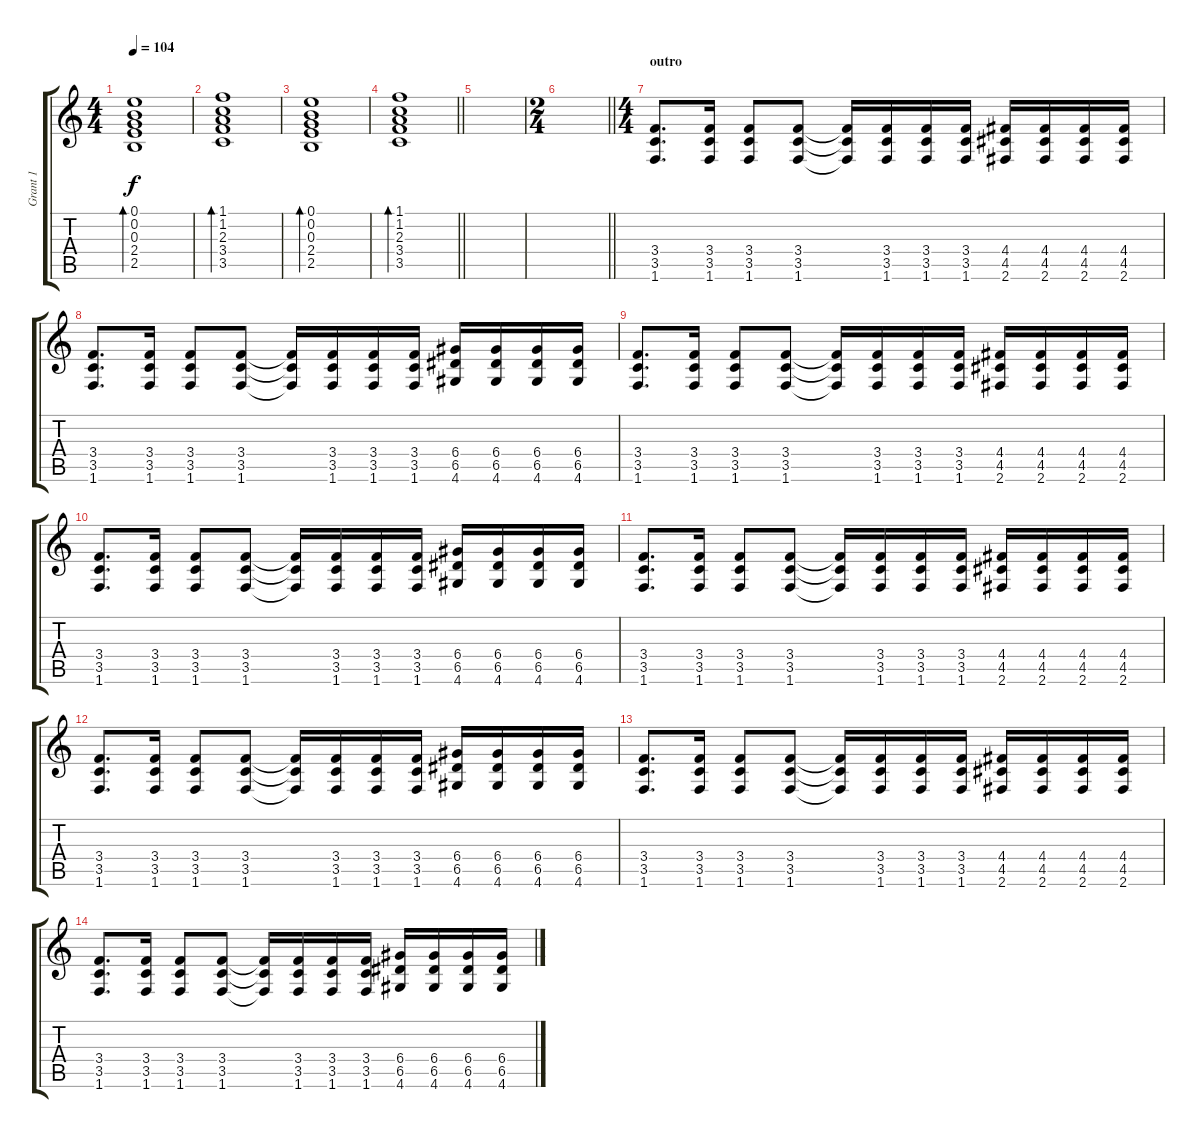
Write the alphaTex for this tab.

\track ("Grant 1" "Grant 1") {instrument overdrivenguitar}
\staff {score tabs}
\tuning (E4 B3 G3 D3 A2 E2) {hide}
\ts (4 4)
\tempo 104
\clef g2
\ks c
(0.1 0.2 0.3 2.4 2.5).1{bd 60 dy f} |
(1.1 1.2 2.3 3.4 3.5).1{bd 60} |
(0.1 0.2 0.3 2.4 2.5).1{bd 60} |
\barLineRight lightlight
(1.1 1.2 2.3 3.4 3.5).1{bd 60} |
|
\ts (2 4)
\barLineRight lightlight
|
\ts (4 4)
\section ("" "outro")
(3.4 3.5 1.6).8{d instrument overdrivenguitar} (3.4 3.5 1.6).16 (3.4 3.5 1.6).8 (3.4 3.5 1.6).8 (3.4{t} 3.5{t} 1.6{t}).16 (3.4 3.5 1.6).16 (3.4 3.5 1.6).16 (3.4 3.5 1.6).16 (4.4 4.5 2.6).16 (4.4 4.5 2.6).16 (4.4 4.5 2.6).16 (4.4 4.5 2.6).16 |
(3.4 3.5 1.6).8{d} (3.4 3.5 1.6).16 (3.4 3.5 1.6).8 (3.4 3.5 1.6).8 (3.4{t} 3.5{t} 1.6{t}).16 (3.4 3.5 1.6).16 (3.4 3.5 1.6).16 (3.4 3.5 1.6).16 (6.4 6.5 4.6).16 (6.4 6.5 4.6).16 (6.4 6.5 4.6).16 (6.4 6.5 4.6).16 |
(3.4 3.5 1.6).8{d} (3.4 3.5 1.6).16 (3.4 3.5 1.6).8 (3.4 3.5 1.6).8 (3.4{t} 3.5{t} 1.6{t}).16 (3.4 3.5 1.6).16 (3.4 3.5 1.6).16 (3.4 3.5 1.6).16 (4.4 4.5 2.6).16 (4.4 4.5 2.6).16 (4.4 4.5 2.6).16 (4.4 4.5 2.6).16 |
(3.4 3.5 1.6).8{d} (3.4 3.5 1.6).16 (3.4 3.5 1.6).8 (3.4 3.5 1.6).8 (3.4{t} 3.5{t} 1.6{t}).16 (3.4 3.5 1.6).16 (3.4 3.5 1.6).16 (3.4 3.5 1.6).16 (6.4 6.5 4.6).16 (6.4 6.5 4.6).16 (6.4 6.5 4.6).16 (6.4 6.5 4.6).16 |
(3.4 3.5 1.6).8{d} (3.4 3.5 1.6).16 (3.4 3.5 1.6).8 (3.4 3.5 1.6).8 (3.4{t} 3.5{t} 1.6{t}).16 (3.4 3.5 1.6).16 (3.4 3.5 1.6).16 (3.4 3.5 1.6).16 (4.4 4.5 2.6).16 (4.4 4.5 2.6).16 (4.4 4.5 2.6).16 (4.4 4.5 2.6).16 |
(3.4 3.5 1.6).8{d} (3.4 3.5 1.6).16 (3.4 3.5 1.6).8 (3.4 3.5 1.6).8 (3.4{t} 3.5{t} 1.6{t}).16 (3.4 3.5 1.6).16 (3.4 3.5 1.6).16 (3.4 3.5 1.6).16 (6.4 6.5 4.6).16 (6.4 6.5 4.6).16 (6.4 6.5 4.6).16 (6.4 6.5 4.6).16 |
(3.4 3.5 1.6).8{d} (3.4 3.5 1.6).16 (3.4 3.5 1.6).8 (3.4 3.5 1.6).8 (3.4{t} 3.5{t} 1.6{t}).16 (3.4 3.5 1.6).16 (3.4 3.5 1.6).16 (3.4 3.5 1.6).16 (4.4 4.5 2.6).16 (4.4 4.5 2.6).16 (4.4 4.5 2.6).16 (4.4 4.5 2.6).16 |
(3.4 3.5 1.6).8{d} (3.4 3.5 1.6).16 (3.4 3.5 1.6).8 (3.4 3.5 1.6).8 (3.4{t} 3.5{t} 1.6{t}).16 (3.4 3.5 1.6).16 (3.4 3.5 1.6).16 (3.4 3.5 1.6).16 (6.4 6.5 4.6).16 (6.4 6.5 4.6).16 (6.4 6.5 4.6).16 (6.4 6.5 4.6).16
